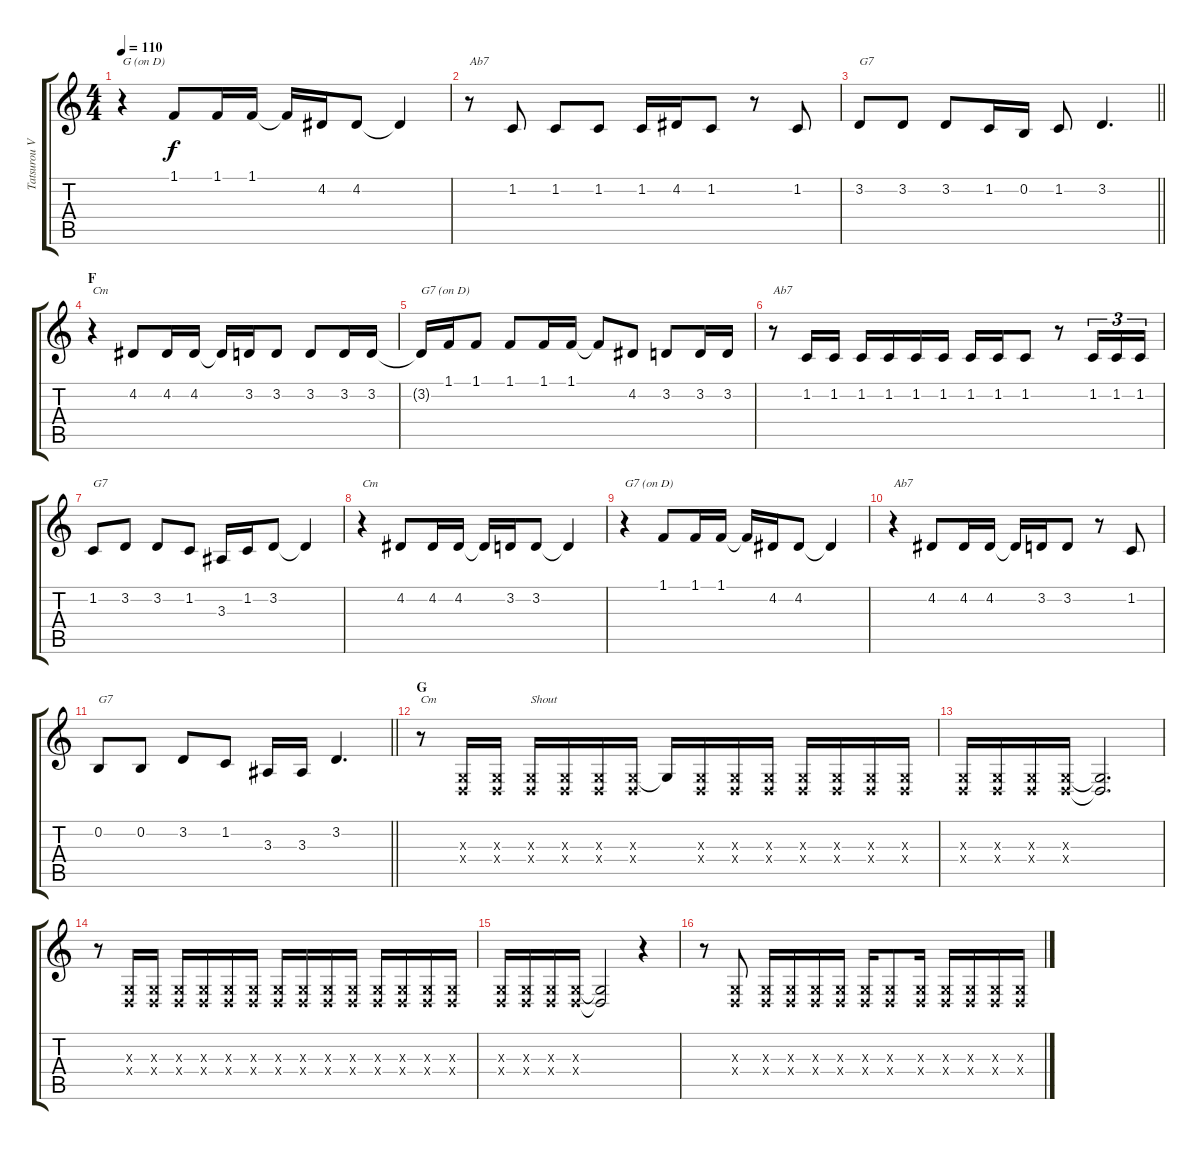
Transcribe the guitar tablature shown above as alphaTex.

\track ("Tatsurou Vocals" "Tatsurou V") {instrument tenorsax}
\staff {score tabs}
\tuning (E4 B3 G3 D3 A2 E2) {hide}
\ts (4 4)
\tempo 110
\clef g2
\ks c
r.4{txt "G (on D)" dy f} 1.1.8 1.1.16 1.1.16 1.1{t}.16 4.2.16 4.2.8 4.2{t}.4 |
r.8{txt "Ab7"} 1.2.8 1.2.8 1.2.8 1.2.16 4.2.16 1.2.8 r.8 1.2.8 |
\barLineRight lightlight
3.2.8{txt "G7"} 3.2.8 3.2.8 1.2.16 0.2.16 1.2.8 3.2.4{d} |
\section ("" "F")
r.4{txt "Cm"} 4.2.8 4.2.16 4.2.16 4.2{t}.16 3.2.16 3.2.8 3.2.8 3.2.16 3.2.16 |
3.2{t}.16{txt "G7 (on D)"} 1.1.16 1.1.8 1.1.8 1.1.16 1.1.16 1.1{t}.8 4.2.8 3.2.8 3.2.16 3.2.16 |
r.8{txt "Ab7"} 1.2.16 1.2.16 1.2.16 1.2.16 1.2.16 1.2.16 1.2.16 1.2.16 1.2.8 r.8 1.2.16{tu (3 2)} 1.2.16{tu (3 2)} 1.2.16{tu (3 2)} |
1.2.8{txt "G7"} 3.2.8 3.2.8 1.2.8 3.3.16 1.2.16 3.2.8 3.2{t}.4 |
r.4{txt "Cm"} 4.2.8 4.2.16 4.2.16 4.2{t}.16 3.2.16 3.2.8 3.2{t}.4 |
r.4{txt "G7 (on D)"} 1.1.8 1.1.16 1.1.16 1.1{t}.16 4.2.16 4.2.8 4.2{t}.4 |
r.4{txt "Ab7"} 4.2.8 4.2.16 4.2.16 4.2{t}.16 3.2.16 3.2.8 r.8 1.2.8 |
\barLineRight lightlight
0.2.8{txt "G7"} 0.2.8 3.2.8 1.2.8 3.3.16 3.3.16 3.2.4{d} |
\section ("" "G")
r.8{txt "Cm"} (0.3{x} 0.4{x}).16 (0.3{x} 0.4{x}).16 (0.3{x} 0.4{x}).16{txt "Shout"} (0.3{x} 0.4{x}).16 (0.3{x} 0.4{x}).16 (0.3{x} 0.4{x}).16 0.3{t}.16 (0.3{x} 0.4{x}).16 (0.3{x} 0.4{x}).16 (0.3{x} 0.4{x}).16 (0.3{x} 0.4{x}).16 (0.3{x} 0.4{x}).16 (0.3{x} 0.4{x}).16 (0.3{x} 0.4{x}).16 |
(0.3{x} 0.4{x}).16 (0.3{x} 0.4{x}).16 (0.3{x} 0.4{x}).16 (0.3{x} 0.4{x}).16 (0.3{t} 0.4{t}).2{d} |
r.8 (0.3{x} 0.4{x}).16 (0.3{x} 0.4{x}).16 (0.3{x} 0.4{x}).16 (0.3{x} 0.4{x}).16 (0.3{x} 0.4{x}).16 (0.3{x} 0.4{x}).16 (0.3{x} 0.4{x}).16 (0.3{x} 0.4{x}).16 (0.3{x} 0.4{x}).16 (0.3{x} 0.4{x}).16 (0.3{x} 0.4{x}).16 (0.3{x} 0.4{x}).16 (0.3{x} 0.4{x}).16 (0.3{x} 0.4{x}).16 |
(0.3{x} 0.4{x}).16 (0.3{x} 0.4{x}).16 (0.3{x} 0.4{x}).16 (0.3{x} 0.4{x}).16 (0.3{t} 0.4{t}).2 r.4 |
r.8 (0.3{x} 0.4{x}).8 (0.3{x} 0.4{x}).16 (0.3{x} 0.4{x}).16 (0.3{x} 0.4{x}).16 (0.3{x} 0.4{x}).16 (0.3{x} 0.4{x}).16 (0.3{x} 0.4{x}).8 (0.3{x} 0.4{x}).16 (0.3{x} 0.4{x}).16 (0.3{x} 0.4{x}).16 (0.3{x} 0.4{x}).16 (0.3{x} 0.4{x}).16
